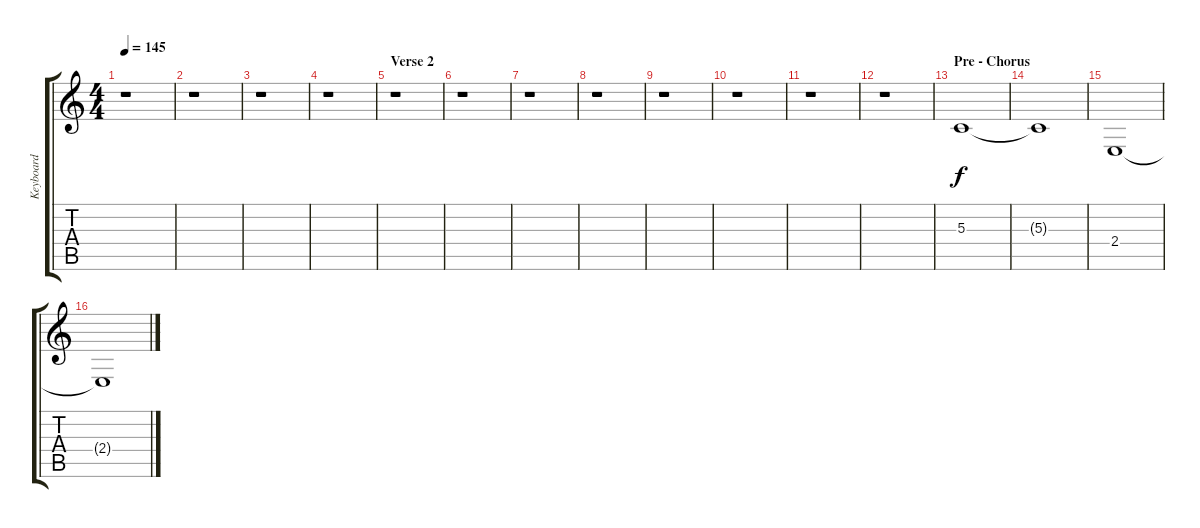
\track ("Keyboard" "Keyboard") {instrument synthstrings1}
\staff {score tabs}
\tuning (E4 B3 G3 D3 A2 E2) {hide}
\ts (4 4)
\tempo 145
\clef g2
\ks c
r.1{dy f} |
r.1 |
r.1 |
r.1 |
\section ("" "Verse 2")
r.1 |
r.1 |
r.1 |
r.1 |
r.1 |
r.1 |
r.1 |
r.1 |
\section ("" "Pre - Chorus")
5.3.1{volume 12 instrument synthstrings1} |
5.3{t}.1 |
2.4.1 |
2.4{t}.1
